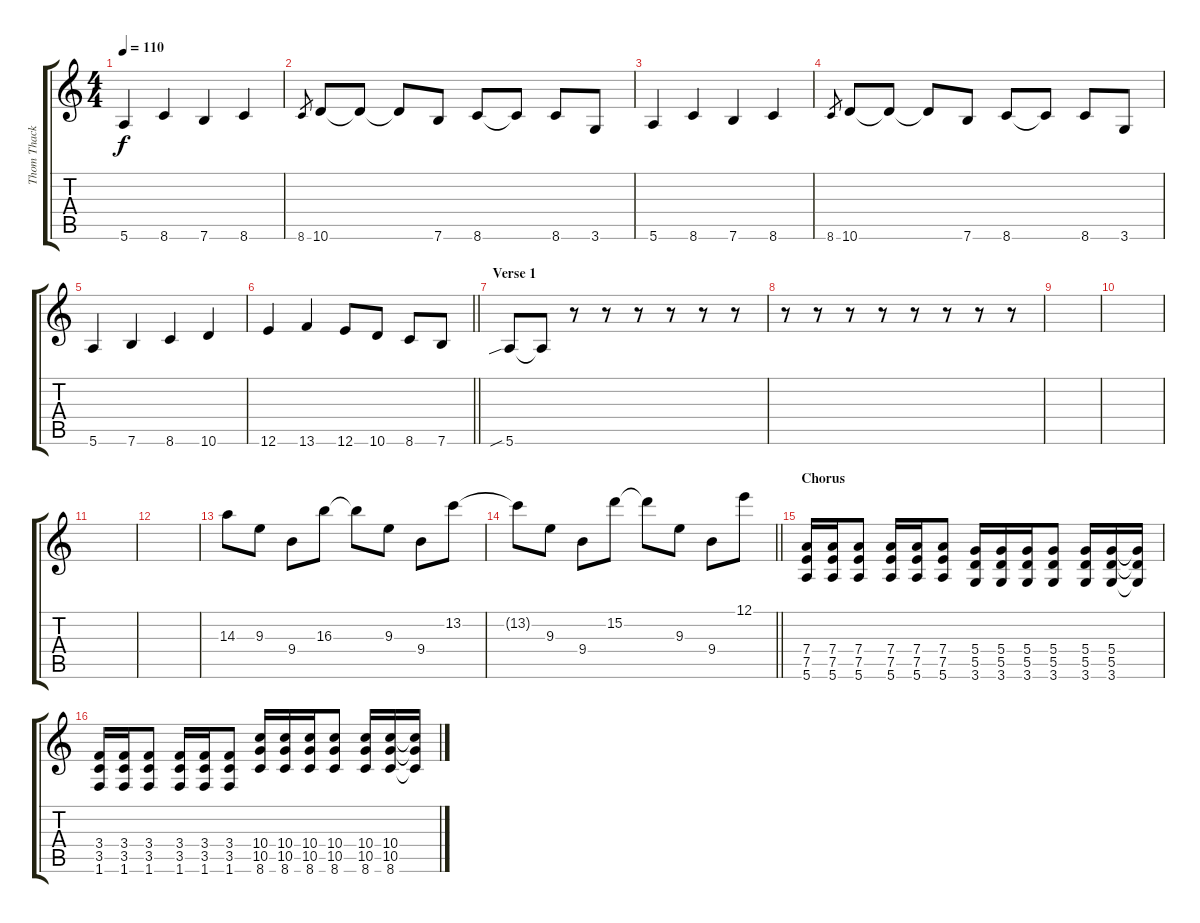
\track ("Thom Thacker" "Thom Thack") {instrument distortionguitar}
\staff {score tabs}
\tuning (E4 B3 G3 D3 A2 E2) {hide}
\ts (4 4)
\tempo 110
\clef g2
\ks c
5.6.4{dy f} 8.6.4 7.6.4 8.6.4 |
8.6.8{gr} 10.6.8 10.6{t}.8 10.6{t}.8 7.6.8 8.6.8 8.6{t}.8 8.6.8 3.6.8 |
5.6.4 8.6.4 7.6.4 8.6.4 |
8.6.8{gr} 10.6.8 10.6{t}.8 10.6{t}.8 7.6.8 8.6.8 8.6{t}.8 8.6.8 3.6.8 |
5.6.4 7.6.4 8.6.4 10.6.4 |
\barLineRight lightlight
12.6.4 13.6.4 12.6.8 10.6.8 8.6.8 7.6.8 |
\section ("" "Verse 1")
5.6{sib}.8 5.6{t}.8 r.8 r.8 r.8 r.8 r.8 r.8 |
r.8 r.8 r.8 r.8 r.8 r.8 r.8 r.8 |
|
|
|
|
14.3.8 9.3.8 9.4.8 16.3.8 16.3{t}.8 9.3.8 9.4.8 13.2.8 |
\barLineRight lightlight
13.2{t}.8 9.3.8 9.4.8 15.2.8 15.2{t}.8 9.3.8 9.4.8 12.1.8 |
\section ("" "Chorus ")
(7.4 7.5 5.6).16 (7.4 7.5 5.6).16 (7.4 7.5 5.6).8 (7.4 7.5 5.6).16 (7.4 7.5 5.6).16 (7.4 7.5 5.6).8 (5.4 5.5 3.6).16 (5.4 5.5 3.6).16 (5.4 5.5 3.6).16 (5.4 5.5 3.6).8 (5.4 5.5 3.6).16 (5.4 5.5 3.6).16 (5.4{t} 5.5{t} 3.6{t}).16 |
(3.4 3.5 1.6).16 (3.4 3.5 1.6).16 (3.4 3.5 1.6).8 (3.4 3.5 1.6).16 (3.4 3.5 1.6).16 (3.4 3.5 1.6).8 (10.4 10.5 8.6).16 (10.4 10.5 8.6).16 (10.4 10.5 8.6).16 (10.4 10.5 8.6).8 (10.4 10.5 8.6).16 (10.4 10.5 8.6).16 (10.4{t} 10.5{t} 8.6{t}).16
